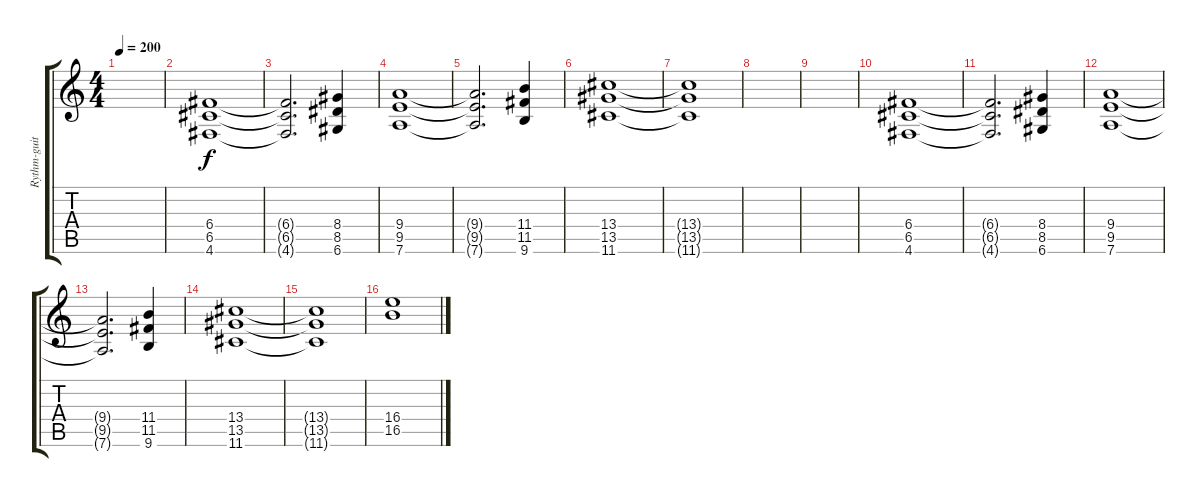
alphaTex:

\track ("Rythm-guitar" "Rythm-guit") {instrument distortionguitar}
\staff {score tabs}
\tuning (D4 A3 F3 C3 G2 D2) {hide}
\ts (4 4)
\tempo 200
\clef g2
\ks c
|
(6.4 6.5 4.6).1 |
(6.4{t} 6.5{t} 4.6{t}).2{d} (8.4 8.5 6.6).4 |
(9.4 9.5 7.6).1 |
(9.4{t} 9.5{t} 7.6{t}).2{d} (11.4 11.5 9.6).4 |
(13.4 13.5 11.6).1 |
(13.4{t} 13.5{t} 11.6{t}).1 |
|
|
(6.4 6.5 4.6).1 |
(6.4{t} 6.5{t} 4.6{t}).2{d} (8.4 8.5 6.6).4 |
(9.4 9.5 7.6).1 |
(9.4{t} 9.5{t} 7.6{t}).2{d} (11.4 11.5 9.6).4 |
(13.4 13.5 11.6).1 |
(13.4{t} 13.5{t} 11.6{t}).1 |
(16.4{sl} 16.5{sl}).1
